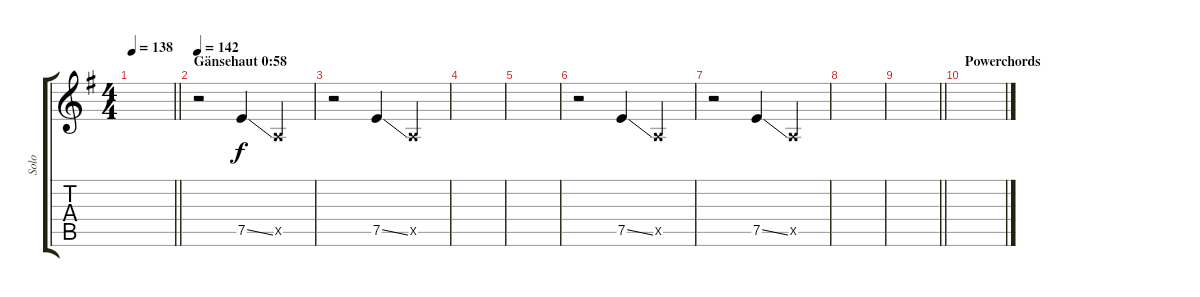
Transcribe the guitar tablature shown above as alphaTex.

\track ("Solo" "Solo") {instrument distortionguitar}
\staff {score tabs}
\tuning (E4 B3 G3 D3 A2 E2) {hide}
\ts (4 4)
\tempo 138
\clef g2
\barLineRight lightlight
\ks g
|
\section ("" "Gänsehaut 0:58")
\tempo 142
r.2 7.5{ss}.4 0.5{x}.4 |
r.2 7.5{ss}.4 0.5{x}.4 |
|
|
r.2 7.5{ss}.4 0.5{x}.4 |
r.2 7.5{ss}.4 0.5{x}.4 |
|
\barLineRight lightlight
|
\section ("" "Powerchords")
